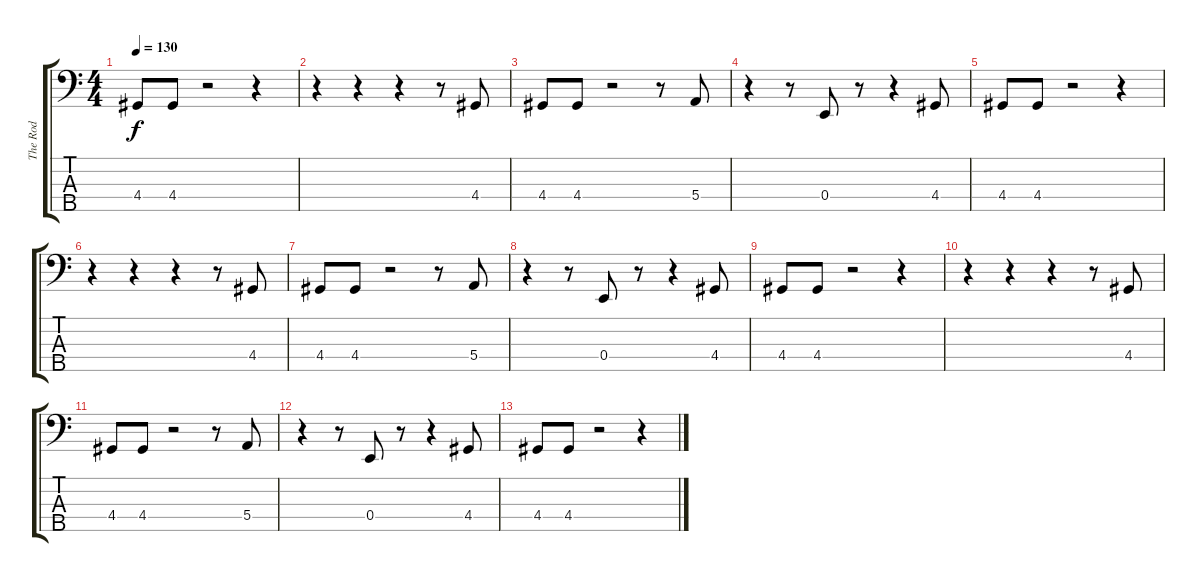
\track ("The Rod" "The Rod") {instrument electricbasspick}
\staff {score tabs}
\tuning (G2 D2 A1 E1 B0) {hide}
\ts (4 4)
\tempo 130
\clef f4
\ks c
4.4.8{dy f} 4.4.8 r.2 r.4 |
r.4 r.4 r.4 r.8 4.4.8 |
4.4.8 4.4.8 r.2 r.8 5.4.8 |
r.4 r.8 0.4.8 r.8 r.4 4.4.8 |
4.4.8 4.4.8 r.2 r.4 |
r.4 r.4 r.4 r.8 4.4.8 |
4.4.8 4.4.8 r.2 r.8 5.4.8 |
r.4 r.8 0.4.8 r.8 r.4 4.4.8 |
4.4.8 4.4.8 r.2 r.4 |
r.4 r.4 r.4 r.8 4.4.8 |
4.4.8 4.4.8 r.2 r.8 5.4.8 |
r.4 r.8 0.4.8 r.8 r.4 4.4.8 |
4.4.8 4.4.8 r.2 r.4
